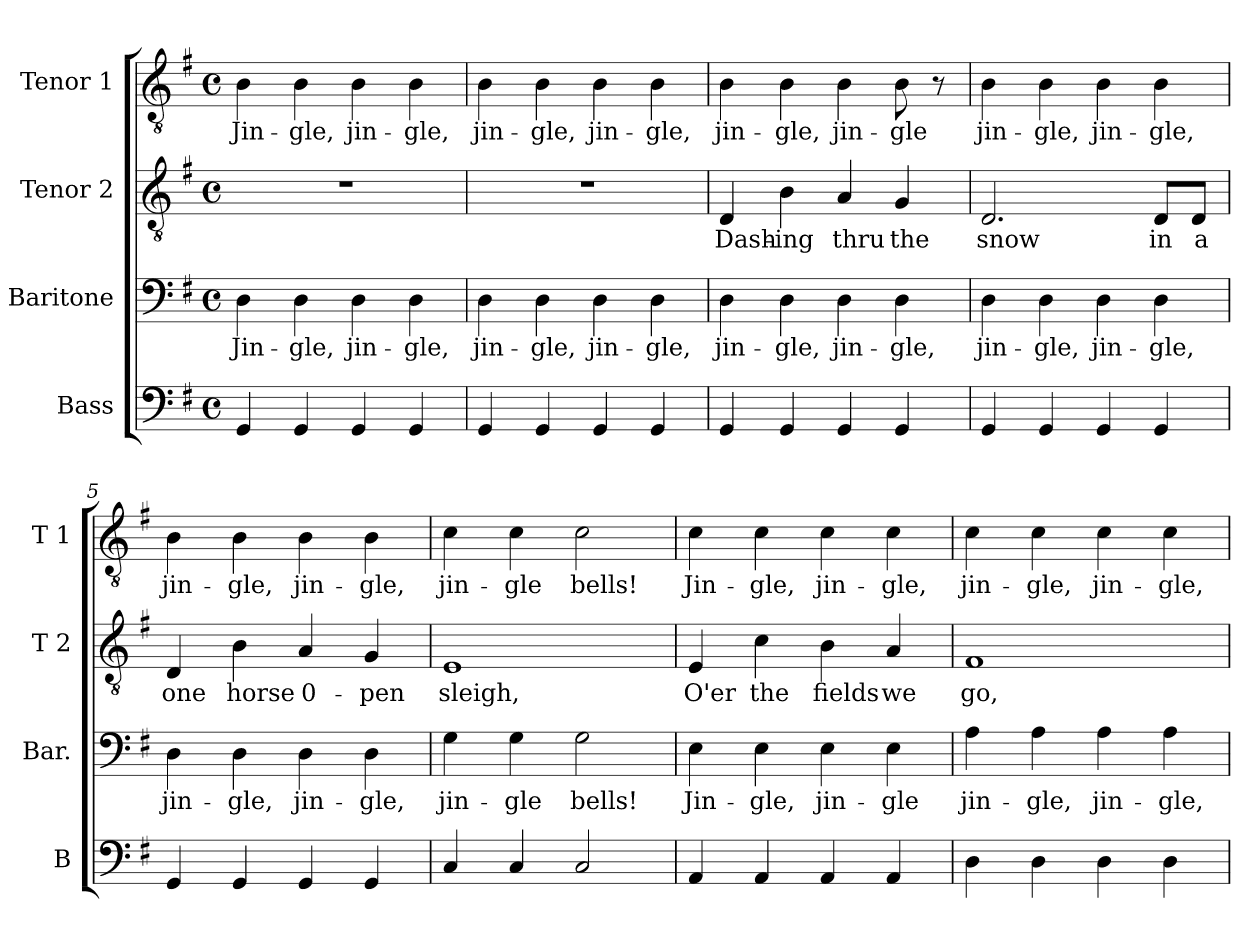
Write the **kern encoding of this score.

**kern	**kern	**text	**kern	**text	**kern	**text
*part4	*part3	*part3	*part2	*part2	*part1	*part1
*staff4	*staff3	*staff3	*staff2	*staff2	*staff1	*staff1
*I"Bass	*I"Baritone	*	*I"Tenor 2	*	*I"Tenor 1	*
*I'B	*I'Bar.	*	*I'T 2	*	*I'T 1	*
*clefF4	*clefF4	*	*clefGv2	*	*clefGv2	*
*k[f#]	*k[f#]	*	*k[f#]	*	*k[f#]	*
*G:	*G:	*	*G:	*	*G:	*
*M4/4	*M4/4	*	*M4/4	*	*M4/4	*
*met(c)	*met(c)	*	*met(c)	*	*met(c)	*
=1	=1	=1	=1	=1	=1	=1
4GG/	4D\	Jin-	1r	.	4B\	Jin-
4GG/	4D\	-gle,	.	.	4B\	-gle,
4GG/	4D\	jin-	.	.	4B\	jin-
4GG/	4D\	-gle,	.	.	4B\	-gle,
=2	=2	=2	=2	=2	=2	=2
4GG/	4D\	jin-	1r	.	4B\	jin-
4GG/	4D\	-gle,	.	.	4B\	-gle,
4GG/	4D\	jin-	.	.	4B\	jin-
4GG/	4D\	-gle,	.	.	4B\	-gle,
=3	=3	=3	=3	=3	=3	=3
4GG/	4D\	jin-	4D/	Dash-	4B\	jin-
4GG/	4D\	-gle,	4B\	-ing	4B\	-gle,
4GG/	4D\	jin-	4A/	thru	4B\	jin-
4GG/	4D\	-gle,	4G/	the	8B\	-gle
.	.	.	.	.	8r	.
=4	=4	=4	=4	=4	=4	=4
4GG/	4D\	jin-	2.D/	snow	4B\	jin-
4GG/	4D\	-gle,	.	.	4B\	-gle,
4GG/	4D\	jin-	.	.	4B\	jin-
4GG/	4D\	-gle,	8D/L	in	4B\	-gle,
.	.	.	8D/J	a	.	.
!!LO:LB:g=z
=5	=5	=5	=5	=5	=5	=5
4GG/	4D\	jin-	4D/	one	4B\	jin-
4GG/	4D\	-gle,	4B\	horse	4B\	-gle,
4GG/	4D\	jin-	4A/	0-	4B\	jin-
4GG/	4D\	-gle,	4G/	-pen	4B\	-gle,
=6	=6	=6	=6	=6	=6	=6
4C/	4G\	jin-	1E	sleigh,	4c\	jin-
4C/	4G\	-gle	.	.	4c\	-gle
2C/	2G\	bells!	.	.	2c\	bells!
=7	=7	=7	=7	=7	=7	=7
4AA/	4E\	Jin-	4E/	O'er	4c\	Jin-
4AA/	4E\	-gle,	4c\	the	4c\	-gle,
4AA/	4E\	jin-	4B\	fields	4c\	jin-
4AA/	4E\	-gle	4A/	we	4c\	-gle,
=8	=8	=8	=8	=8	=8	=8
4D\	4A\	jin-	1F#	go,	4c\	jin-
4D\	4A\	-gle,	.	.	4c\	-gle,
4D\	4A\	jin-	.	.	4c\	jin-
4D\	4A\	-gle,	.	.	4c\	-gle,
=	=	=	=	=	=	=
*-	*-	*-	*-	*-	*-	*-
